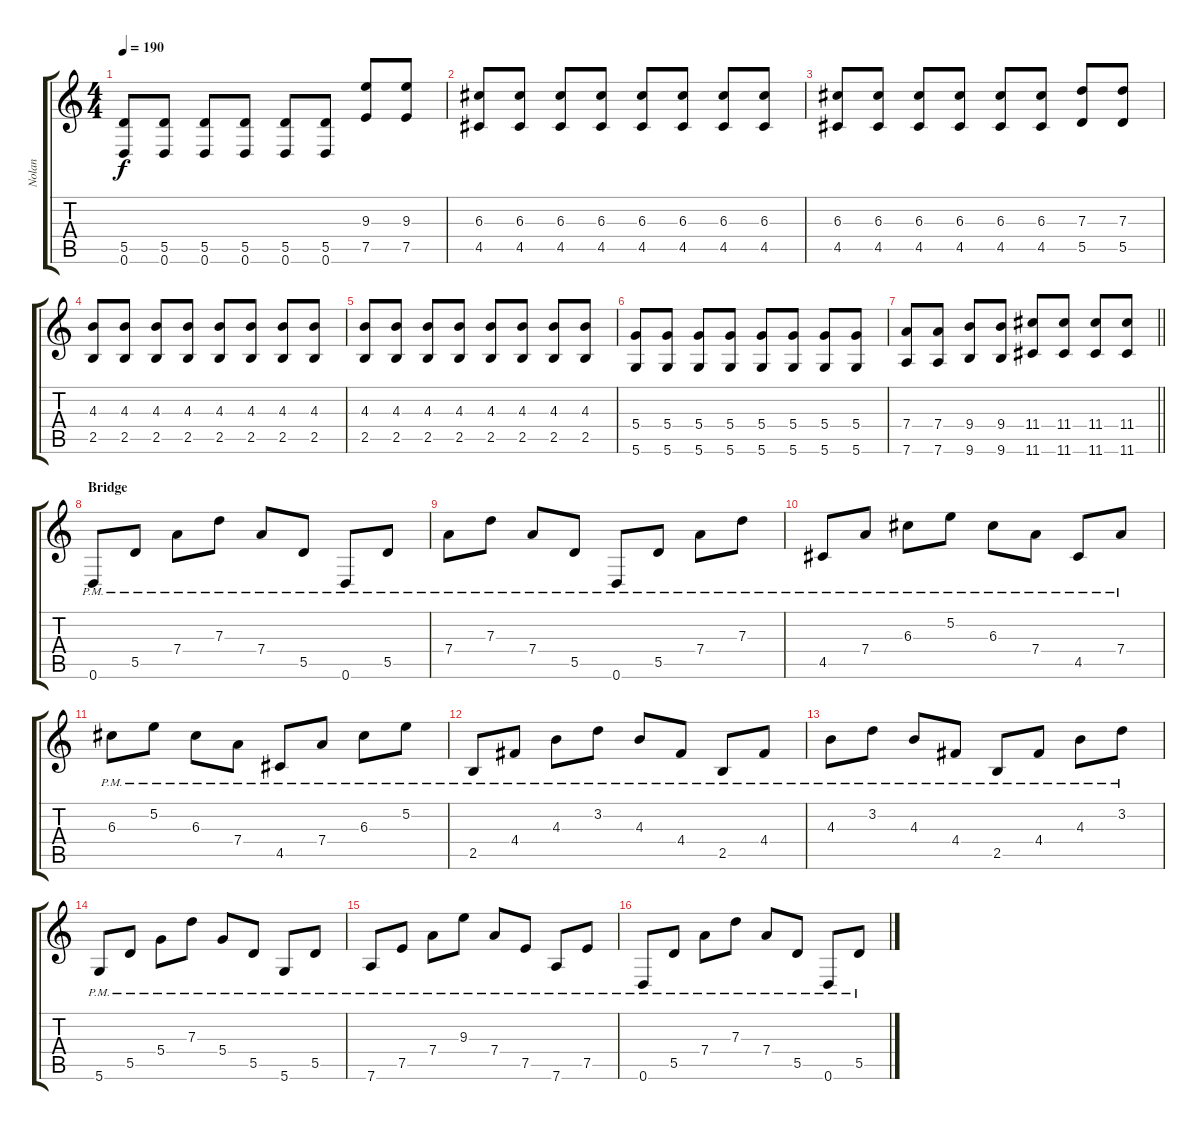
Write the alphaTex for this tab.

\track ("Nolan" "Nolan") {instrument overdrivenguitar}
\staff {score tabs}
\tuning (E4 B3 G3 D3 A2 D2) {hide}
\ts (4 4)
\tempo 190
\clef g2
\ks c
(5.5 0.6).8{dy f} (5.5 0.6).8 (5.5 0.6).8 (5.5 0.6).8 (5.5 0.6).8 (5.5 0.6).8 (9.3 7.5).8 (9.3 7.5).8 |
(6.3 4.5).8 (6.3 4.5).8 (6.3 4.5).8 (6.3 4.5).8 (6.3 4.5).8 (6.3 4.5).8 (6.3 4.5).8 (6.3 4.5).8 |
(6.3 4.5).8 (6.3 4.5).8 (6.3 4.5).8 (6.3 4.5).8 (6.3 4.5).8 (6.3 4.5).8 (7.3 5.5).8 (7.3 5.5).8 |
(4.3 2.5).8 (4.3 2.5).8 (4.3 2.5).8 (4.3 2.5).8 (4.3 2.5).8 (4.3 2.5).8 (4.3 2.5).8 (4.3 2.5).8 |
(4.3 2.5).8 (4.3 2.5).8 (4.3 2.5).8 (4.3 2.5).8 (4.3 2.5).8 (4.3 2.5).8 (4.3 2.5).8 (4.3 2.5).8 |
(5.4 5.6).8 (5.4 5.6).8 (5.4 5.6).8 (5.4 5.6).8 (5.4 5.6).8 (5.4 5.6).8 (5.4 5.6).8 (5.4 5.6).8 |
\barLineRight lightlight
(7.4 7.6).8 (7.4 7.6).8 (9.4 9.6).8 (9.4 9.6).8 (11.4 11.6).8 (11.4 11.6).8 (11.4 11.6).8 (11.4 11.6).8 |
\section ("" "Bridge")
0.6{pm}.8 5.5{pm}.8 7.4{pm}.8 7.3{pm}.8 7.4{pm}.8 5.5{pm}.8 0.6{pm}.8 5.5{pm}.8 |
7.4{pm}.8 7.3{pm}.8 7.4{pm}.8 5.5{pm}.8 0.6{pm}.8 5.5{pm}.8 7.4{pm}.8 7.3{pm}.8 |
4.5{pm}.8 7.4{pm}.8 6.3{pm}.8 5.2{pm}.8 6.3{pm}.8 7.4{pm}.8 4.5{pm}.8 7.4{pm}.8 |
6.3{pm}.8 5.2{pm}.8 6.3{pm}.8 7.4{pm}.8 4.5{pm}.8 7.4{pm}.8 6.3{pm}.8 5.2{pm}.8 |
2.5{pm}.8 4.4{pm}.8 4.3{pm}.8 3.2{pm}.8 4.3{pm}.8 4.4{pm}.8 2.5{pm}.8 4.4{pm}.8 |
4.3{pm}.8 3.2{pm}.8 4.3{pm}.8 4.4{pm}.8 2.5{pm}.8 4.4{pm}.8 4.3{pm}.8 3.2{pm}.8 |
5.6{pm}.8 5.5{pm}.8 5.4{pm}.8 7.3{pm}.8 5.4{pm}.8 5.5{pm}.8 5.6{pm}.8 5.5{pm}.8 |
7.6{pm}.8 7.5{pm}.8 7.4{pm}.8 9.3{pm}.8 7.4{pm}.8 7.5{pm}.8 7.6{pm}.8 7.5{pm}.8 |
0.6{pm}.8 5.5{pm}.8 7.4{pm}.8 7.3{pm}.8 7.4{pm}.8 5.5{pm}.8 0.6{pm}.8 5.5{pm}.8
